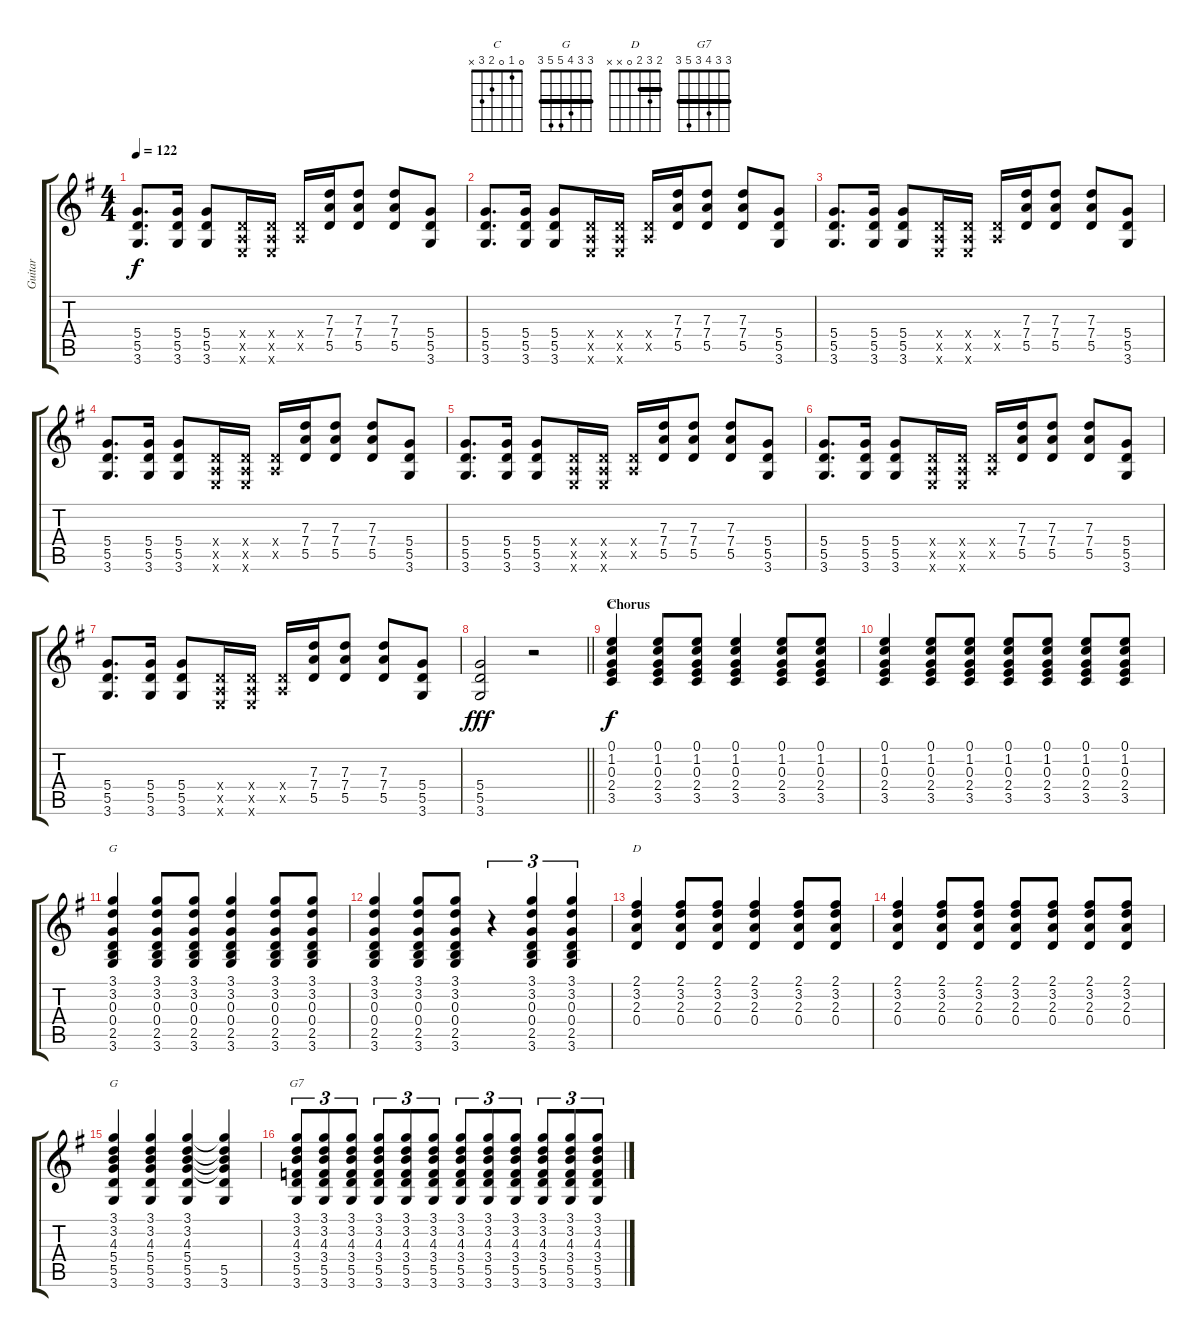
\track ("Guitar" "Guitar") {instrument overdrivenguitar}
\staff {score tabs}
\tuning (E4 B3 G3 D3 A2 E2) {hide}
\chord ("C" 0 1 0 2 3 x)
\chord ("G" 3 3 0 0 2 3) {barre 3}
\chord ("D" 2 3 2 0 x x) {barre 2}
\chord ("G" 3 3 4 5 5 3) {barre 3}
\chord ("G7" 3 3 4 3 5 3) {barre 3}
\ts (4 4)
\tempo 122
\clef g2
\ks g
(5.4 5.5 3.6).8{d dy f} (5.4 5.5 3.6).16 (5.4 5.5 3.6).8 (0.4{x} 0.5{x} 0.6{x}).16 (0.4{x} 0.5{x} 0.6{x}).16 (0.4{x} 0.5{x}).16 (7.3 7.4 5.5).16 (7.3 7.4 5.5).8 (7.3 7.4 5.5).8 (5.4 5.5 3.6).8 |
(5.4 5.5 3.6).8{d} (5.4 5.5 3.6).16 (5.4 5.5 3.6).8 (0.4{x} 0.5{x} 0.6{x}).16 (0.4{x} 0.5{x} 0.6{x}).16 (0.4{x} 0.5{x}).16 (7.3 7.4 5.5).16 (7.3 7.4 5.5).8 (7.3 7.4 5.5).8 (5.4 5.5 3.6).8 |
(5.4 5.5 3.6).8{d} (5.4 5.5 3.6).16 (5.4 5.5 3.6).8 (0.4{x} 0.5{x} 0.6{x}).16 (0.4{x} 0.5{x} 0.6{x}).16 (0.4{x} 0.5{x}).16 (7.3 7.4 5.5).16 (7.3 7.4 5.5).8 (7.3 7.4 5.5).8 (5.4 5.5 3.6).8 |
(5.4 5.5 3.6).8{d} (5.4 5.5 3.6).16 (5.4 5.5 3.6).8 (0.4{x} 0.5{x} 0.6{x}).16 (0.4{x} 0.5{x} 0.6{x}).16 (0.4{x} 0.5{x}).16 (7.3 7.4 5.5).16 (7.3 7.4 5.5).8 (7.3 7.4 5.5).8 (5.4 5.5 3.6).8 |
(5.4 5.5 3.6).8{d} (5.4 5.5 3.6).16 (5.4 5.5 3.6).8 (0.4{x} 0.5{x} 0.6{x}).16 (0.4{x} 0.5{x} 0.6{x}).16 (0.4{x} 0.5{x}).16 (7.3 7.4 5.5).16 (7.3 7.4 5.5).8 (7.3 7.4 5.5).8 (5.4 5.5 3.6).8 |
(5.4 5.5 3.6).8{d} (5.4 5.5 3.6).16 (5.4 5.5 3.6).8 (0.4{x} 0.5{x} 0.6{x}).16 (0.4{x} 0.5{x} 0.6{x}).16 (0.4{x} 0.5{x}).16 (7.3 7.4 5.5).16 (7.3 7.4 5.5).8 (7.3 7.4 5.5).8 (5.4 5.5 3.6).8 |
(5.4 5.5 3.6).8{d} (5.4 5.5 3.6).16 (5.4 5.5 3.6).8 (0.4{x} 0.5{x} 0.6{x}).16 (0.4{x} 0.5{x} 0.6{x}).16 (0.4{x} 0.5{x}).16 (7.3 7.4 5.5).16 (7.3 7.4 5.5).8 (7.3 7.4 5.5).8 (5.4 5.5 3.6).8 |
\barLineRight lightlight
(5.4 5.5 3.6).2{dy fff} r.2 |
\section ("" "Chorus")
(0.1 1.2 0.3 2.4 3.5).4{ch "C" dy f instrument electricguitarclean} (0.1 1.2 0.3 2.4 3.5).8 (0.1 1.2 0.3 2.4 3.5).8 (0.1 1.2 0.3 2.4 3.5).4 (0.1 1.2 0.3 2.4 3.5).8 (0.1 1.2 0.3 2.4 3.5).8 |
(0.1 1.2 0.3 2.4 3.5).4 (0.1 1.2 0.3 2.4 3.5).8 (0.1 1.2 0.3 2.4 3.5).8 (0.1 1.2 0.3 2.4 3.5).8 (0.1 1.2 0.3 2.4 3.5).8 (0.1 1.2 0.3 2.4 3.5).8 (0.1 1.2 0.3 2.4 3.5).8 |
(3.1 3.2 0.3 0.4 2.5 3.6).4{ch "G"} (3.1 3.2 0.3 0.4 2.5 3.6).8 (3.1 3.2 0.3 0.4 2.5 3.6).8 (3.1 3.2 0.3 0.4 2.5 3.6).4 (3.1 3.2 0.3 0.4 2.5 3.6).8 (3.1 3.2 0.3 0.4 2.5 3.6).8 |
(3.1 3.2 0.3 0.4 2.5 3.6).4 (3.1 3.2 0.3 0.4 2.5 3.6).8 (3.1 3.2 0.3 0.4 2.5 3.6).8 r.4{tu (3 2)} (3.1 3.2 0.3 0.4 2.5 3.6).4{tu (3 2)} (3.1 3.2 0.3 0.4 2.5 3.6).4{tu (3 2)} |
(2.1 3.2 2.3 0.4).4{ch "D"} (2.1 3.2 2.3 0.4).8 (2.1 3.2 2.3 0.4).8 (2.1 3.2 2.3 0.4).4 (2.1 3.2 2.3 0.4).8 (2.1 3.2 2.3 0.4).8 |
(2.1 3.2 2.3 0.4).4 (2.1 3.2 2.3 0.4).8 (2.1 3.2 2.3 0.4).8 (2.1 3.2 2.3 0.4).8 (2.1 3.2 2.3 0.4).8 (2.1 3.2 2.3 0.4).8 (2.1 3.2 2.3 0.4).8 |
(3.1 3.2 4.3 5.4 5.5 3.6).4{ch "G"} (3.1 3.2 4.3 5.4 5.5 3.6).4 (3.1 3.2 4.3 5.4 5.5 3.6).4 (3.1{t} 3.2{t} 4.3{t} 5.4{t} 5.5 3.6).4 |
(3.1 3.2 4.3 3.4 5.5 3.6).8{tu (3 2) ch "G7"} (3.1 3.2 4.3 3.4 5.5 3.6).8{tu (3 2)} (3.1 3.2 4.3 3.4 5.5 3.6).8{tu (3 2)} (3.1 3.2 4.3 3.4 5.5 3.6).8{tu (3 2)} (3.1 3.2 4.3 3.4 5.5 3.6).8{tu (3 2)} (3.1 3.2 4.3 3.4 5.5 3.6).8{tu (3 2)} (3.1 3.2 4.3 3.4 5.5 3.6).8{tu (3 2)} (3.1 3.2 4.3 3.4 5.5 3.6).8{tu (3 2)} (3.1 3.2 4.3 3.4 5.5 3.6).8{tu (3 2)} (3.1 3.2 4.3 3.4 5.5 3.6).8{tu (3 2)} (3.1 3.2 4.3 3.4 5.5 3.6).8{tu (3 2)} (3.1 3.2 4.3 3.4 5.5 3.6).8{tu (3 2)}
